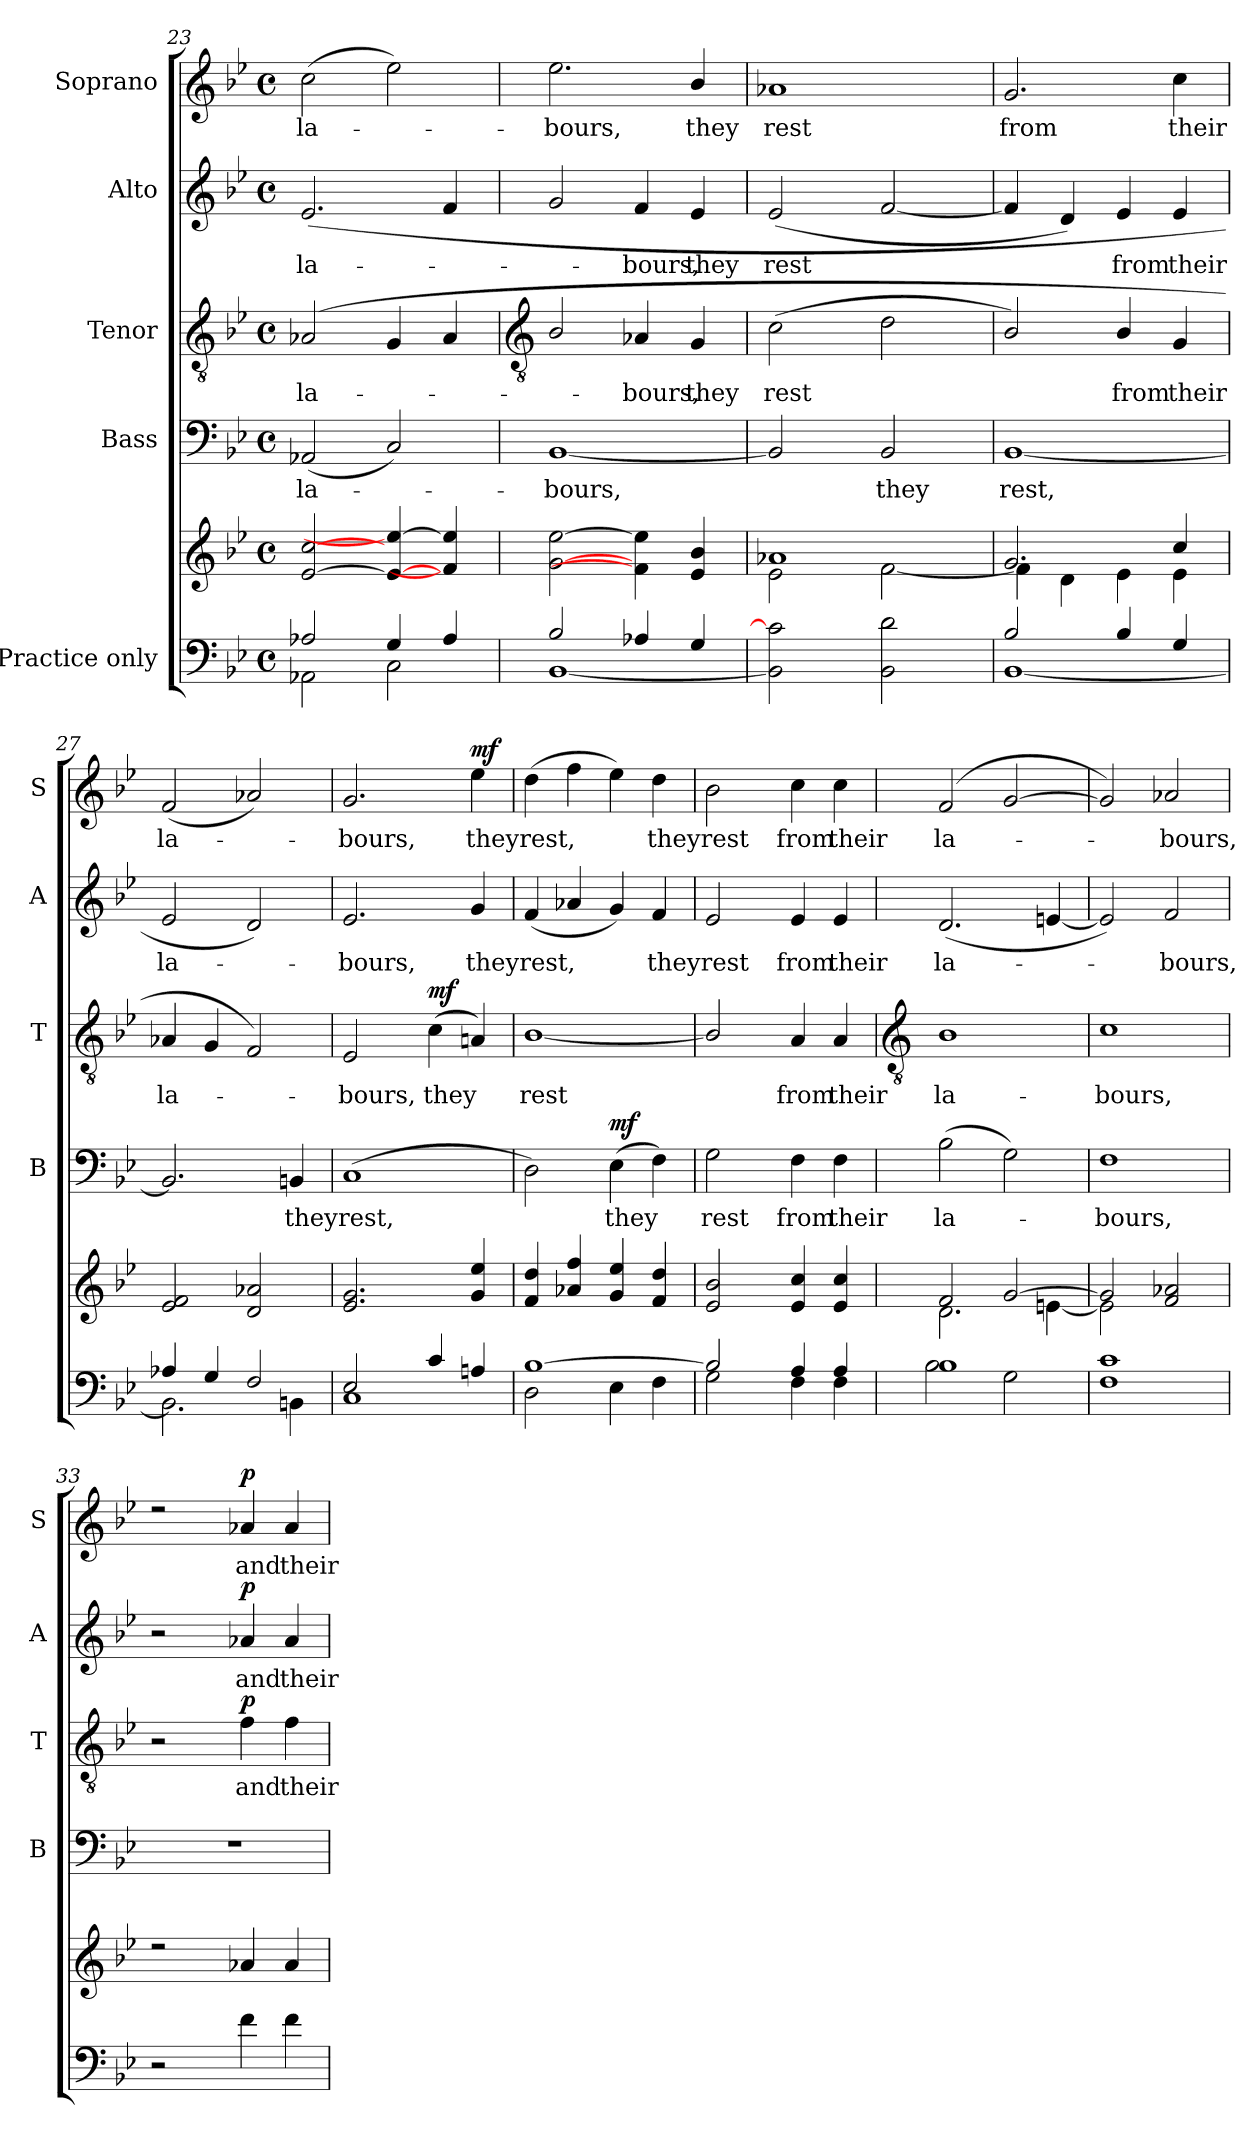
**kern	**kern	**kern	**text	**dynam	**kern	**text	**dynam	**kern	**text	**dynam	**kern	**text	**dynam
*part5	*part5	*part4	*part4	*part4	*part3	*part3	*part3	*part2	*part2	*part2	*part1	*part1	*part1
*staff6	*staff5	*staff4	*staff4	*staff4	*staff3	*staff3	*staff3	*staff2	*staff2	*staff2	*staff1	*staff1	*staff1
*I"Practice only	*	*I"Bass	*	*	*I"Tenor	*	*	*I"Alto	*	*	*I"Soprano	*	*
*	*	*I'B	*	*	*I'T	*	*	*I'A	*	*	*I'S	*	*
*clefF4	*clefG2	*clefF4	*	*	*clefGv2	*	*	*clefG2	*	*	*clefG2	*	*
*k[b-e-]	*k[b-e-]	*k[b-e-]	*	*	*k[b-e-]	*	*	*k[b-e-]	*	*	*k[b-e-]	*	*
*B-:	*B-:	*B-:	*	*	*B-:	*	*	*B-:	*	*	*B-:	*	*
*M4/4	*M4/4	*M4/4	*	*	*M4/4	*	*	*M4/4	*	*	*M4/4	*	*
*met(c)	*met(c)	*met(c)	*	*	*met(c)	*	*	*met(c)	*	*	*met(c)	*	*
=23	=23	=23	=23	=23	=23	=23	=23	=23	=23	=23	=23	=23	=23
*^	*^	*	*	*	*	*	*	*	*	*	*	*	*
!	!	!	!	!	!LO:LY:b	!	!	!LO:LY:b	!	!	!LO:LY:b	!	!	!LO:LY:b	!
2A-X	2AA-X\	[2e-/ [2cc/	1ryy	(<2AA-X	la-	.	(<2A-X	la-	.	(<2.e-	la-	.	(>2cc	la-	.
4G/	2C\	4e-/_ 4ee-/_	.	2C)	.	.	4G	.	.	.	.	.	2ee-)	.	.
4A-/	.	4f/] 4ee-/]	.	.	.	.	4A-	.	.	4f	.	.	.	.	.
!!LO:LB:g=z
=24	=24	=24	=24	=24	=24	=24	=24	=24	=24	=24	=24	=24	=24	=24	=24
*	*	*	*	*	*	*	*clefGv2	*	*	*	*	*	*	*	*
!	!	!	!	!	!LO:LY:b	!	!	!	!	!	!	!	!	!LO:LY:b	!
2B-/	[1BB-\	[2g\ [2ee-\	1ryy	[1BB-	bours,	.	2B-/	.	.	2g	.	.	2.ee-	bours,	.
!	!	!	!	!	!	!	!	!LO:LY:b	!	!	!LO:LY:b	!	!	!	!
4A-X/	.	4f\] 4ee-\]	.	.	.	.	4A-X	bours,	.	4f	bours,	.	.	.	.
!	!	!	!	!	!	!	!	!LO:LY:b	!	!	!LO:LY:b	!	!	!LO:LY:b	!
4G/	.	4e-/ 4b-/	.	.	.	.	4G	they	.	4e-	they	.	4b-/	they	.
=25	=25	=25	=25	=25	=25	=25	=25	=25	=25	=25	=25	=25	=25	=25	=25
!	!	!	!	!	!	!	!	!LO:LY:b	!	!	!LO:LY:b	!	!	!LO:LY:b	!
2BB-\] 2c\]	4ryy	1a-X/	2e-\	2BB-]	.	.	(>2c	rest	.	(<2e-	rest	.	1a-X	rest	.
.	4ryy	.	.	.	.	.	.	.	.	.	.	.	.	.	.
!	!	!	!	!	!LO:LY:b	!	!	!	!	!	!	!	!	!	!
2BB-\ 2d\	4ryy	.	[2f\	2BB-	they	.	2d	.	.	[2f	.	.	.	.	.
.	4ryy	.	.	.	.	.	.	.	.	.	.	.	.	.	.
=26	=26	=26	=26	=26	=26	=26	=26	=26	=26	=26	=26	=26	=26	=26	=26
!	!	!	!	!	!LO:LY:b	!	!	!	!	!	!	!	!	!LO:LY:b	!
2B-/	[1BB-\	2.g/	4f\]	[1BB-	rest,	.	2B-/)	.	.	4f]	.	.	2.g	from	.
.	.	.	4d\	.	.	.	.	.	.	4d)	.	.	.	.	.
!	!	!	!	!	!	!	!	!LO:LY:b	!	!	!LO:LY:b	!	!	!	!
4B-/	.	.	4e-\	.	.	.	4B-/	from	.	4e-	from	.	.	.	.
!	!	!	!	!	!	!	!	!LO:LY:b	!	!	!LO:LY:b	!	!	!LO:LY:b	!
4G/	.	4cc/	4e-\	.	.	.	4G	their	.	4e-	their	.	4cc	their	.
=27	=27	=27	=27	=27	=27	=27	=27	=27	=27	=27	=27	=27	=27	=27	=27
!	!	!	!	!	!	!	!	!LO:LY:b	!	!	!LO:LY:b	!	!	!LO:LY:b	!
4A-X/	2.BB-\]	2e-/ 2f/	4ryy	2.BB-]	.	.	4A-X	la-	.	2e-	la-	.	(<2f	la-	.
4G/	.	.	4ryy	.	.	.	4G	.	.	.	.	.	.	.	.
2F/	.	2d/ 2a-X/	4ryy	.	.	.	2F)	.	.	2d)	.	.	2a-X)	.	.
!	!	!	!	!	!LO:LY:b	!	!	!	!	!	!	!	!	!	!
.	4BBn\	.	4ryy	4BBn	they	.	.	.	.	.	.	.	.	.	.
=28	=28	=28	=28	=28	=28	=28	=28	=28	=28	=28	=28	=28	=28	=28	=28
!	!	!	!	!	!LO:LY:b	!	!	!LO:LY:b	!	!	!LO:LY:b	!	!	!LO:LY:b	!
2E-/	1C\	2.e-/ 2.g/	4ryy	(>1C	rest,	.	2E-	bours,	.	2.e-	bours,	.	2.g	bours,	.
.	.	.	4ryy	.	.	.	.	.	.	.	.	.	.	.	.
!	!	!	!	!	!	!	!	!LO:LY:b	!LO:DY:b	!	!	!	!	!	!
4c/	.	.	4ryy	.	.	.	(<4c	they	mf	.	.	.	.	.	.
!	!	!	!	!	!	!	!	!	!	!	!LO:LY:b	!	!	!LO:LY:b	!LO:DY:b
4An/	.	4g/ 4ee-/	4ryy	.	.	.	4An)	.	.	4g	they	.	4ee-	they	mf
=29	=29	=29	=29	=29	=29	=29	=29	=29	=29	=29	=29	=29	=29	=29	=29
!	!	!	!	!	!	!	!	!LO:LY:b	!	!	!LO:LY:b	!	!	!LO:LY:b	!
[1B-	2D\	4f/ 4dd/	4ryy	2D)	.	.	[1B-/	rest	.	(<4f	rest,	.	(>4dd	rest,	.
.	.	4a-X/ 4ff/	4ryy	.	.	.	.	.	.	4a-X	.	.	4ff	.	.
!	!	!	!	!	!LO:LY:b	!LO:DY:b	!	!	!	!	!	!	!	!	!
.	4E-\	4g/ 4ee-/	4ryy	(>4E-	they	mf	.	.	.	4g)	.	.	4ee-)	.	.
!	!	!	!	!	!	!	!	!	!	!	!LO:LY:b	!	!	!LO:LY:b	!
.	4F\	4f/ 4dd/	4ryy	4F)	.	.	.	.	.	4f	they	.	4dd	they	.
=30	=30	=30	=30	=30	=30	=30	=30	=30	=30	=30	=30	=30	=30	=30	=30
!	!	!	!	!	!LO:LY:b	!	!	!	!	!	!LO:LY:b	!	!	!LO:LY:b	!
2B-]	2G\	2e-/ 2b-/	4ryy	2G	rest	.	2B-/]	.	.	2e-	rest	.	2b-	rest	.
.	.	.	4ryy	.	.	.	.	.	.	.	.	.	.	.	.
!	!	!	!	!	!LO:LY:b	!	!	!LO:LY:b	!	!	!LO:LY:b	!	!	!LO:LY:b	!
4A	4F\	4e-/ 4cc/	4ryy	4F	from	.	4A	from	.	4e-	from	.	4cc	from	.
!	!	!	!	!	!LO:LY:b	!	!	!LO:LY:b	!	!	!LO:LY:b	!	!	!LO:LY:b	!
4A	4F\	4e-/ 4cc/	4ryy	4F	their	.	4A	their	.	4e-	their	.	4cc	their	.
!!LO:LB:g=z
=31	=31	=31	=31	=31	=31	=31	=31	=31	=31	=31	=31	=31	=31	=31	=31
*	*	*	*	*	*	*	*clefGv2	*	*	*	*	*	*	*	*
!	!	!	!	!	!LO:LY:b	!	!	!LO:LY:b	!	!	!LO:LY:b	!	!	!LO:LY:b	!
*	*	*	*	*	*	*	*	*	*	*	*	*	*^	*	*
1B-	2B-\	2f/	2.d\	(>2B-	la-	.	1B-	la-	.	(<2.d	la-	.	(<2f	1ryy	la-	.
.	2G\	[2g/	.	2G)	.	.	.	.	.	.	.	.	[2g	.	.	.
.	.	.	[4en\	.	.	.	.	.	.	[4en	.	.	.	.	.	.
=32	=32	=32	=32	=32	=32	=32	=32	=32	=32	=32	=32	=32	=32	=32	=32	=32
!	!	!	!	!	!LO:LY:b	!	!	!LO:LY:b	!	!	!	!	!	!	!	!
1c	1F\	2g/]	2e\]	1F	bours,	.	1c	-bours,	.	2e])	.	.	2g])	1ryy	.	.
!	!	!	!	!	!	!	!	!	!	!	!LO:LY:b	!	!	!	!LO:LY:b	!
.	.	2f/ 2a-X/	2ryy	.	.	.	.	.	.	2f	bours,	.	2a-X	.	bours,	.
=33	=33	=33	=33	=33	=33	=33	=33	=33	=33	=33	=33	=33	=33	=33	=33	=33
2r	4ryy	2r	1ryy	1r	.	.	2r	.	.	2r	.	.	2r	1ryy	.	.
.	4ryy	.	.	.	.	.	.	.	.	.	.	.	.	.	.	.
!	!	!	!	!	!	!	!	!LO:LY:b	!LO:DY:b	!	!LO:LY:b	!LO:DY:b	!	!	!LO:LY:b	!LO:DY:b
4f	4ryy	4a-X/	.	.	.	.	4f	and	p	4a-X	and	p	4a-X	.	and	p
!	!	!	!	!	!	!	!	!LO:LY:b	!	!	!LO:LY:b	!	!	!	!LO:LY:b	!
4f	4ryy	4a-/	.	.	.	.	4f	their	.	4a-	their	.	4a-	.	their	.
*v	*v	*	*	*	*	*	*	*	*	*	*	*	*v	*v	*	*
*	*v	*v	*	*	*	*	*	*	*	*	*	*	*	*
=	=	=	=	=	=	=	=	=	=	=	=	=	=
*-	*-	*-	*-	*-	*-	*-	*-	*-	*-	*-	*-	*-	*-
